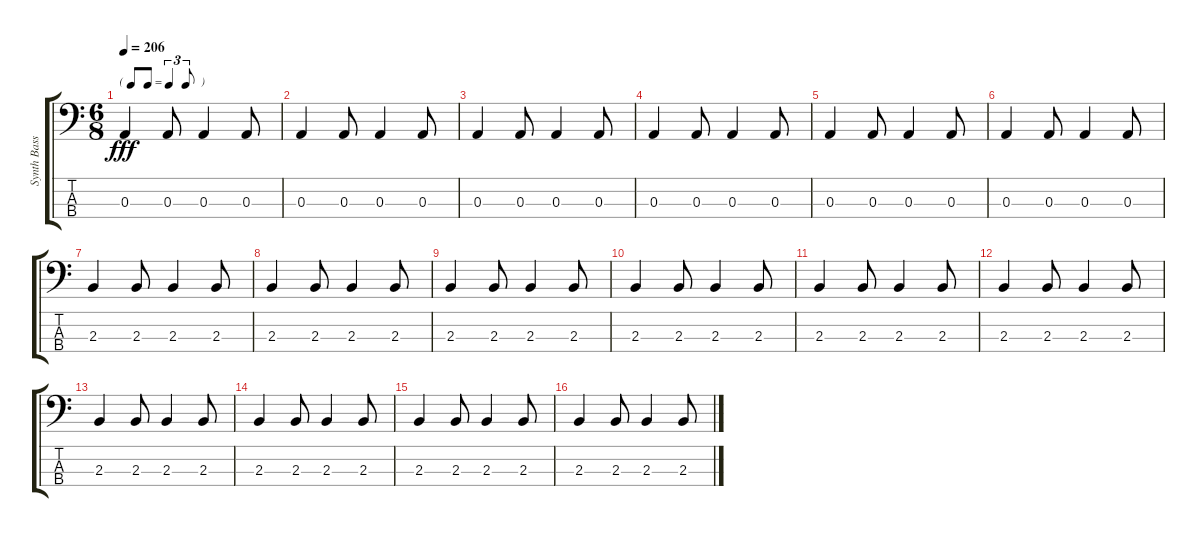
\track ("Synth Bass 2 RC" "Synth Bass") {instrument synthbass2}
\staff {score tabs}
\tuning (G2 D2 A1 E1) {hide}
\ts (6 8)
\tf triplet8th
\tempo 206
\clef f4
\ks c
0.3.4{dy fff} 0.3.8 0.3.4 0.3.8 |
0.3.4 0.3.8 0.3.4 0.3.8 |
0.3.4 0.3.8 0.3.4 0.3.8 |
0.3.4 0.3.8 0.3.4 0.3.8 |
0.3.4 0.3.8 0.3.4 0.3.8 |
0.3.4 0.3.8 0.3.4 0.3.8 |
2.3.4 2.3.8 2.3.4 2.3.8 |
2.3.4 2.3.8 2.3.4 2.3.8 |
2.3.4 2.3.8 2.3.4 2.3.8 |
2.3.4 2.3.8 2.3.4 2.3.8 |
2.3.4 2.3.8 2.3.4 2.3.8 |
2.3.4 2.3.8 2.3.4 2.3.8 |
2.3.4 2.3.8 2.3.4 2.3.8 |
2.3.4 2.3.8 2.3.4 2.3.8 |
2.3.4 2.3.8 2.3.4 2.3.8 |
2.3.4 2.3.8 2.3.4 2.3.8
